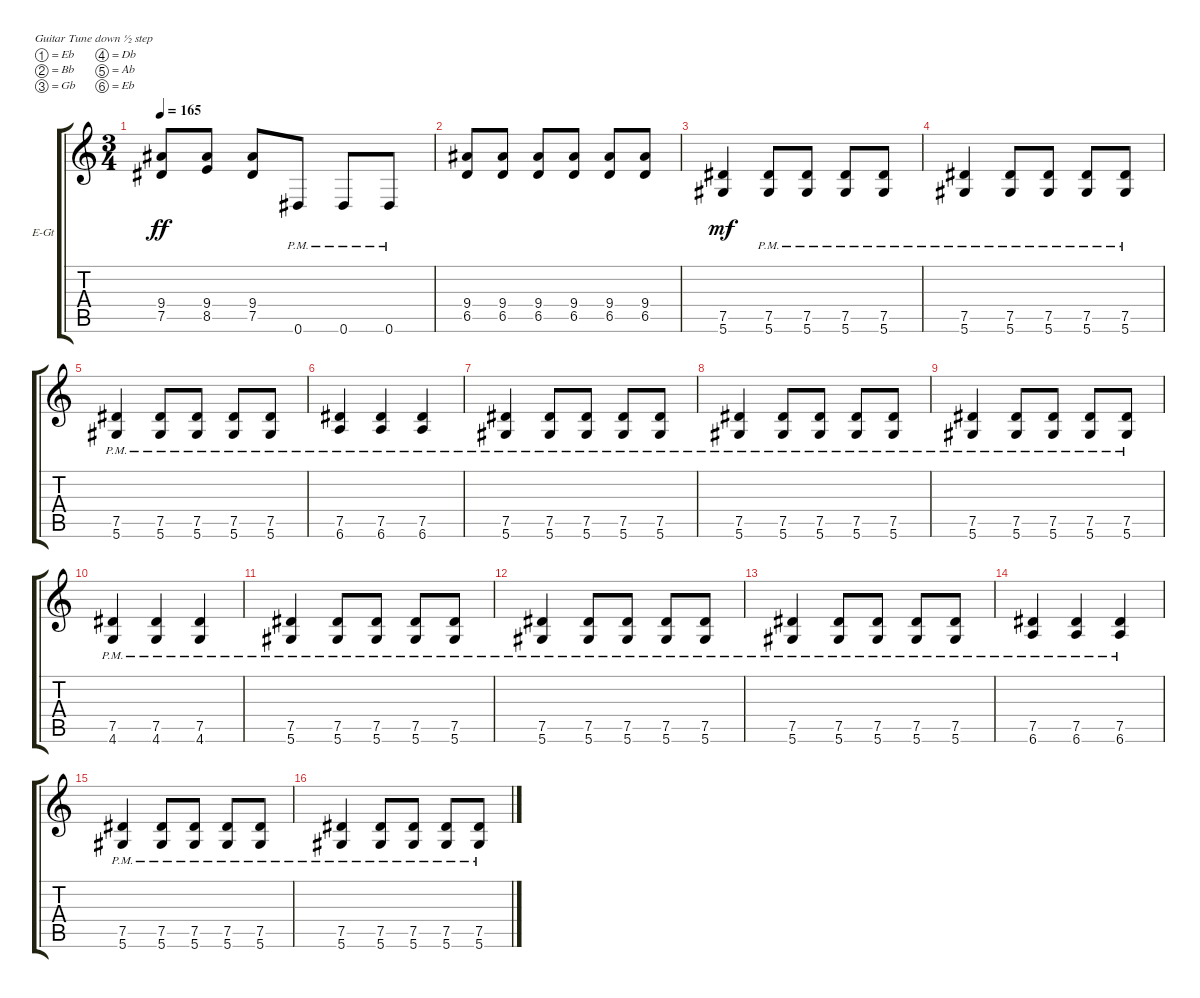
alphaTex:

\bracketExtendMode groupsimilarinstruments
\firstSystemTrackNameOrientation horizontal
\otherSystemsTrackNameOrientation horizontal
\track ("Electric Guitar 1" "E-Gt") {instrument distortionguitar}
\staff {score tabs}
\tuning (Eb4 Bb3 Gb3 Db3 Ab2 Eb2)
\ts (3 4)
\tempo 165
\clef g2
\ks c
(7.5 9.4).8{dy ff} (8.5 9.4).8 (7.5 9.4).8 0.6{pm}.8 0.6{pm}.8 0.6{pm}.8 |
(9.4 6.5).8 (6.5 9.4).8 (6.5 9.4).8 (6.5 9.4).8 (6.5 9.4).8 (6.5 9.4).8 |
(5.6 7.5).4{dy mf} (5.6{pm} 7.5{pm}).8 (5.6{pm} 7.5{pm}).8 (5.6{pm} 7.5{pm}).8 (5.6{pm} 7.5{pm}).8 |
(5.6{pm} 7.5{pm}).4 (5.6{pm} 7.5{pm}).8 (5.6{pm} 7.5{pm}).8 (5.6{pm} 7.5{pm}).8 (5.6{pm} 7.5{pm}).8 |
(5.6{pm} 7.5{pm}).4 (5.6{pm} 7.5{pm}).8 (5.6{pm} 7.5{pm}).8 (5.6{pm} 7.5{pm}).8 (5.6{pm} 7.5{pm}).8 |
(6.6{pm} 7.5{pm}).4 (6.6{pm} 7.5{pm}).4 (6.6{pm} 7.5{pm}).4 |
(5.6{pm} 7.5{pm}).4 (5.6{pm} 7.5{pm}).8 (5.6{pm} 7.5{pm}).8 (5.6{pm} 7.5{pm}).8 (5.6{pm} 7.5{pm}).8 |
(5.6{pm} 7.5{pm}).4 (5.6{pm} 7.5{pm}).8 (5.6{pm} 7.5{pm}).8 (5.6{pm} 7.5{pm}).8 (5.6{pm} 7.5{pm}).8 |
(5.6{pm} 7.5{pm}).4 (5.6{pm} 7.5{pm}).8 (5.6{pm} 7.5{pm}).8 (5.6{pm} 7.5{pm}).8 (5.6{pm} 7.5{pm}).8 |
(4.6{pm} 7.5{pm}).4 (4.6{pm} 7.5{pm}).4 (4.6{pm} 7.5{pm}).4 |
(5.6{pm} 7.5{pm}).4 (5.6{pm} 7.5{pm}).8 (5.6{pm} 7.5{pm}).8 (5.6{pm} 7.5{pm}).8 (5.6{pm} 7.5{pm}).8 |
(5.6{pm} 7.5{pm}).4 (5.6{pm} 7.5{pm}).8 (5.6{pm} 7.5{pm}).8 (5.6{pm} 7.5{pm}).8 (5.6{pm} 7.5{pm}).8 |
(5.6{pm} 7.5{pm}).4 (5.6{pm} 7.5{pm}).8 (5.6{pm} 7.5{pm}).8 (5.6{pm} 7.5{pm}).8 (5.6{pm} 7.5{pm}).8 |
(6.6{pm} 7.5{pm}).4 (6.6{pm} 7.5{pm}).4 (6.6{pm} 7.5{pm}).4 |
(5.6{pm} 7.5{pm}).4 (5.6{pm} 7.5{pm}).8 (5.6{pm} 7.5{pm}).8 (5.6{pm} 7.5{pm}).8 (5.6{pm} 7.5{pm}).8 |
(5.6{pm} 7.5{pm}).4 (5.6{pm} 7.5{pm}).8 (5.6{pm} 7.5{pm}).8 (5.6{pm} 7.5{pm}).8 (5.6{pm} 7.5{pm}).8
